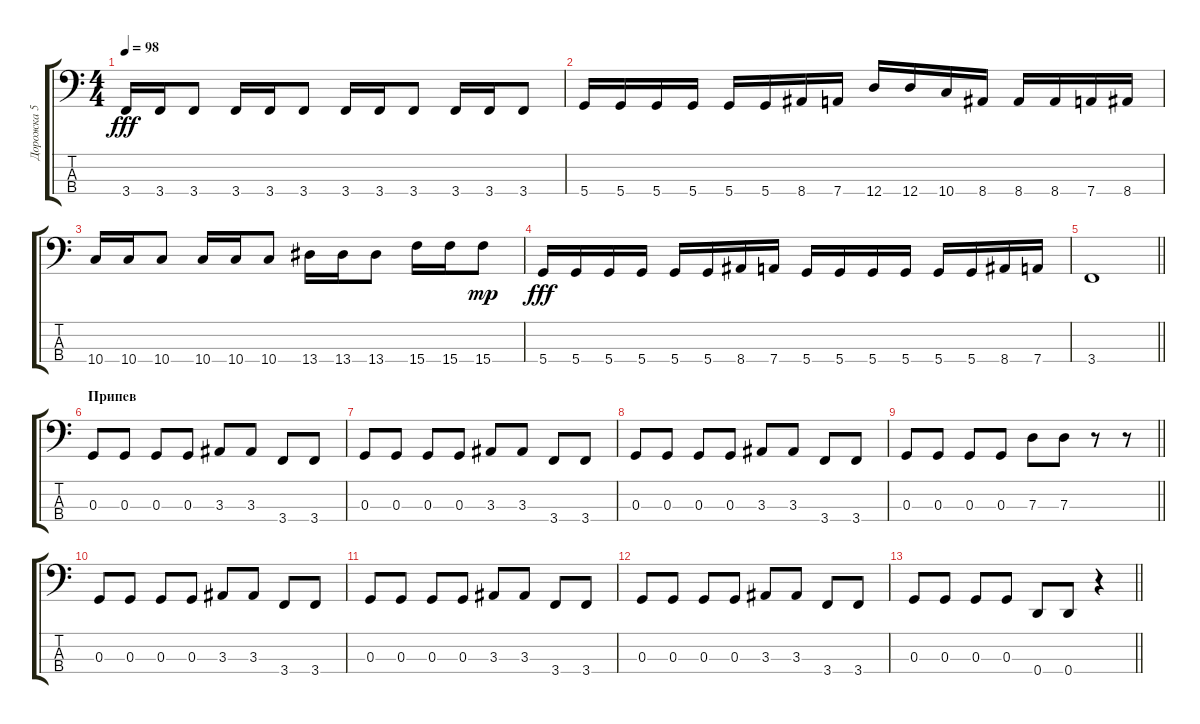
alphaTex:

\track ("Дорожка 5" "Дорожка 5") {instrument electricbassfinger}
\staff {score tabs}
\tuning (F2 C2 G1 D1) {hide}
\ts (4 4)
\tempo 98
\clef f4
\ks c
3.4.16{dy fff} 3.4.16 3.4.8 3.4.16 3.4.16 3.4.8 3.4.16 3.4.16 3.4.8 3.4.16 3.4.16 3.4.8 |
5.4.16 5.4.16 5.4.16 5.4.16 5.4.16 5.4.16 8.4.16 7.4.16 12.4.16 12.4.16 10.4.16 8.4.16 8.4.16 8.4.16 7.4.16 8.4.16 |
10.4.16 10.4.16 10.4.8 10.4.16 10.4.16 10.4.8 13.4.16 13.4.16 13.4.8 15.4.16 15.4.16 15.4.8{dy mp} |
5.4.16{dy fff} 5.4.16 5.4.16 5.4.16 5.4.16 5.4.16 8.4.16 7.4.16 5.4.16 5.4.16 5.4.16 5.4.16 5.4.16 5.4.16 8.4.16 7.4.16 |
\barLineRight lightlight
3.4.1 |
\section ("" "Припев")
0.3.8 0.3.8 0.3.8 0.3.8 3.3.8 3.3.8 3.4.8 3.4.8 |
0.3.8 0.3.8 0.3.8 0.3.8 3.3.8 3.3.8 3.4.8 3.4.8 |
0.3.8 0.3.8 0.3.8 0.3.8 3.3.8 3.3.8 3.4.8 3.4.8 |
\barLineRight lightlight
0.3.8 0.3.8 0.3.8 0.3.8 7.3.8 7.3.8 r.8 r.8 |
0.3.8 0.3.8 0.3.8 0.3.8 3.3.8 3.3.8 3.4.8 3.4.8 |
0.3.8 0.3.8 0.3.8 0.3.8 3.3.8 3.3.8 3.4.8 3.4.8 |
0.3.8 0.3.8 0.3.8 0.3.8 3.3.8 3.3.8 3.4.8 3.4.8 |
\barLineRight lightlight
0.3.8 0.3.8 0.3.8 0.3.8 0.4.8 0.4.8 r.4
